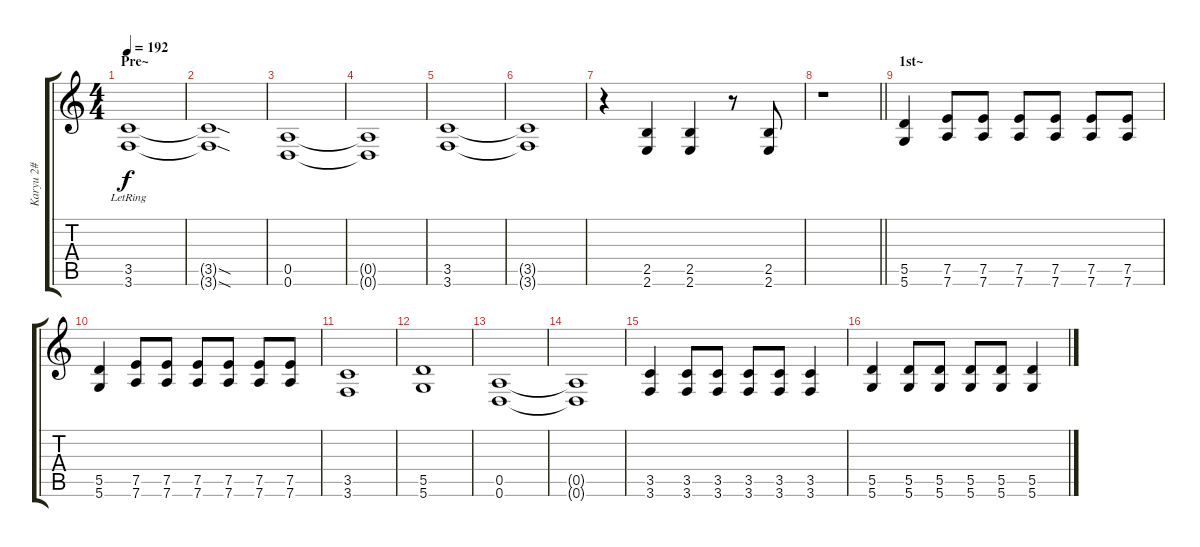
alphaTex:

\track ("Karyu 2#" "Karyu 2#") {instrument distortionguitar}
\staff {score tabs}
\tuning (E4 B3 G3 D3 A2 D2) {hide}
\ts (4 4)
\section ("" "Pre~")
\tempo 192
\clef g2
\ks c
(3.5{lr} 3.6{lr}).1{dy f} |
(3.5{sod t} 3.6{sod t}).1 |
(0.5 0.6).1 |
(0.5{t} 0.6{t}).1 |
(3.5 3.6).1 |
(3.5{t} 3.6{t}).1 |
r.4 (2.5 2.6).4 (2.5 2.6).4 r.8 (2.5 2.6).8 |
\barLineRight lightlight
r.1 |
\section ("" "1st~")
(5.5 5.6).4 (7.5 7.6).8 (7.5 7.6).8 (7.5 7.6).8 (7.5 7.6).8 (7.5 7.6).8 (7.5 7.6).8 |
(5.5 5.6).4 (7.5 7.6).8 (7.5 7.6).8 (7.5 7.6).8 (7.5 7.6).8 (7.5 7.6).8 (7.5 7.6).8 |
(3.5 3.6).1 |
(5.5 5.6).1 |
(0.5 0.6).1 |
(0.5{t} 0.6{t}).1 |
(3.5 3.6).4 (3.5 3.6).8 (3.5 3.6).8 (3.5 3.6).8 (3.5 3.6).8 (3.5 3.6).4 |
(5.5 5.6).4 (5.5 5.6).8 (5.5 5.6).8 (5.5 5.6).8 (5.5 5.6).8 (5.5 5.6).4
